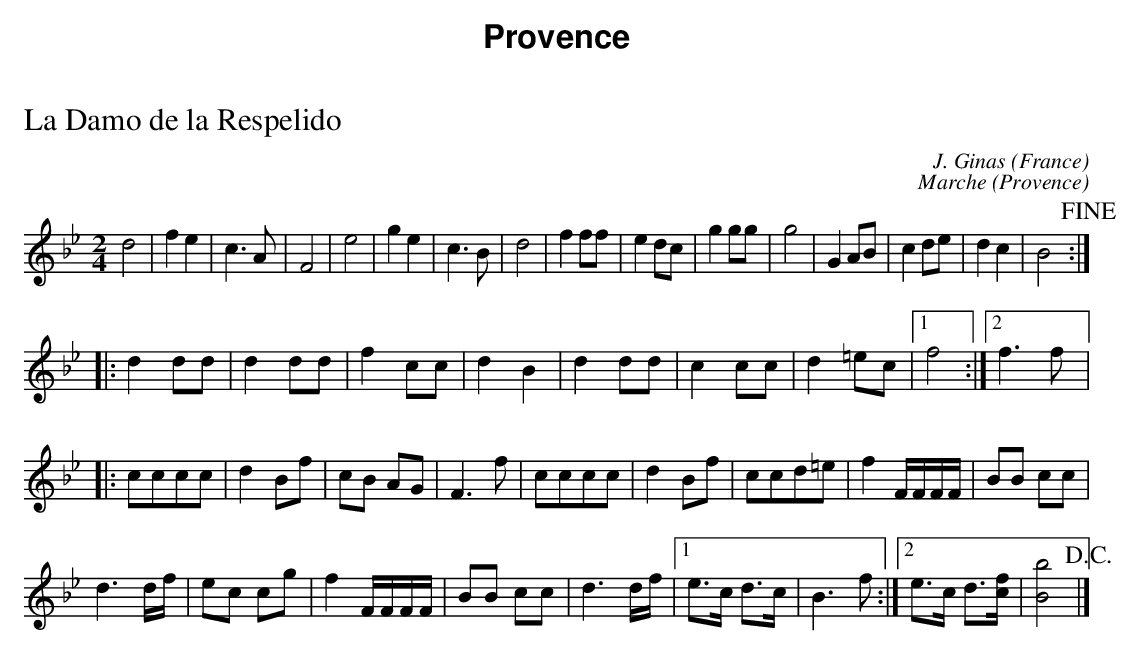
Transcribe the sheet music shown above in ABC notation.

X:1
T:La Damo de la Respelido
O:France
C:J. Ginas
M:2/4
L:1/8
K:Bb
V:Galoubet
d4 | f2e2 | c3A | F4 | e4 | g2e2 | c3B | d4 | f2ff | e2dc | g2gg | g4 | G2AB | c2de | d2c2 | B4!fine! ::
d2dd | d2dd | f2cc | d2B2 | d2dd | c2cc | d2=ec |1 f4 :|2 f3f |:
cccc | d2Bf | cB AG | F3f | cccc | d2Bf | ccd=e | f2F/F/F/F/ | BB cc |
d3d/f/ | ec cg | f2 F/F/F/F/ | BB cc | d3d/f/ |1 e>c d>c | B3f :|2 e>c d>[fc] | [b4B4]!D.C.! |]
